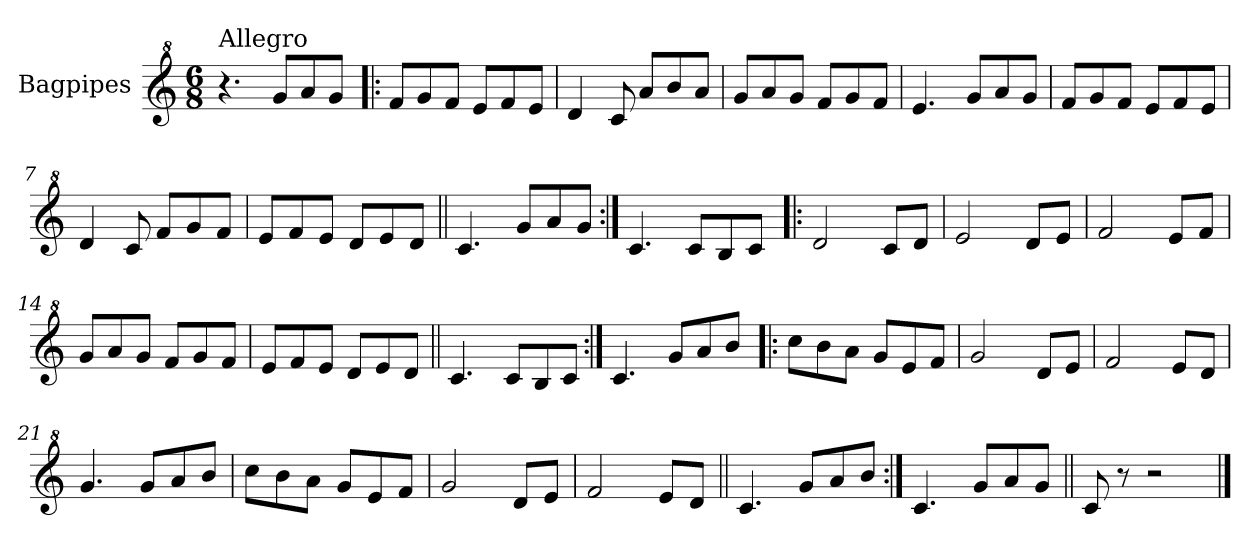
**kern
*part1
*staff1
*I"Bagpipes
*I'Bag
*clefG^2
*k[]
*C:
*M6/8
=1
!LO:TX:a:t=Allegro
4.r
8gg/L
8aa/
8gg/J
=2!|:
8ff/L
8gg/
8ff/J
8ee/L
8ff/
8ee/J
=3
4dd/
8cc/
8aa/L
8bb/
8aa/J
=4
8gg/L
8aa/
8gg/J
8ff/L
8gg/
8ff/J
=5
4.ee/
8gg/L
8aa/
8gg/J
=6
8ff/L
8gg/
8ff/J
8ee/L
8ff/
8ee/J
=7
4dd/
8cc/
8ff/L
8gg/
8ff/J
!!LO:LB:g=z
=8
8ee/L
8ff/
8ee/J
8dd/L
8ee/
8dd/J
=9||
4.cc/
8gg/L
8aa/
8gg/J
=10:|!
4.cc/
8cc/L
8b/
8cc/J
=11!|:
2dd/
8cc/L
8dd/J
=12
2ee/
8dd/L
8ee/J
=13
2ff/
8ee/L
8ff/J
=14
8gg/L
8aa/
8gg/J
8ff/L
8gg/
8ff/J
=15
8ee/L
8ff/
8ee/J
8dd/L
8ee/
8dd/J
!!LO:LB:g=z
=16||
4.cc/
8cc/L
8b/
8cc/J
=17:|!
4.cc/
8gg/L
8aa/
8bb/J
=18!|:
8ccc\L
8bb\
8aa\J
8gg/L
8ee/
8ff/J
=19
2gg/
8dd/L
8ee/J
=20
2ff/
8ee/L
8dd/J
=21
4.gg/
8gg/L
8aa/
8bb/J
=22
8ccc\L
8bb\
8aa\J
8gg/L
8ee/
8ff/J
=23
2gg/
8dd/L
8ee/J
!!LO:LB:g=z
=24
2ff/
8ee/L
8dd/J
=25||
4.cc/
8gg/L
8aa/
8bb/J
=26:|!
4.cc/
8gg/L
8aa/
8gg/J
=27||
8cc/
8r
2r
==
*-
